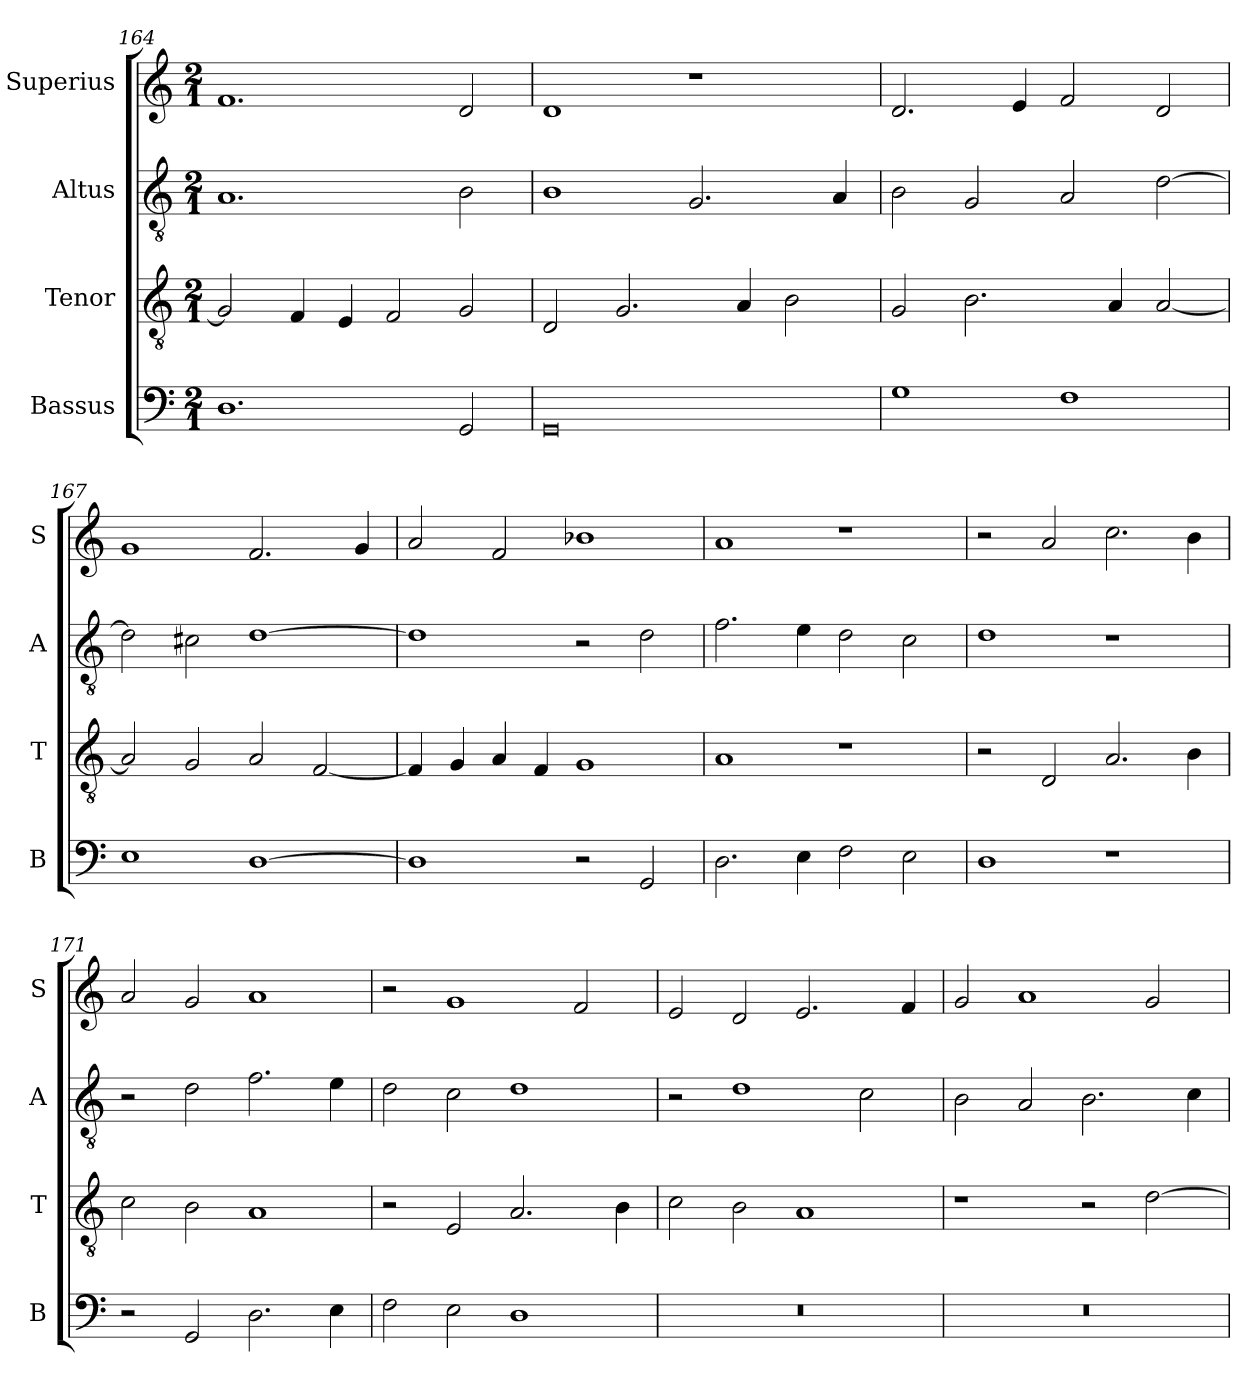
**kern	**kern	**kern	**kern
*part4	*part3	*part2	*part1
*staff4	*staff3	*staff2	*staff1
*I"Bassus	*I"Tenor	*I"Altus	*I"Superius
*I'B	*I'T	*I'A	*I'S
*clefF4	*clefGv2	*clefGv2	*clefG2
*k[]	*k[]	*k[]	*k[]
*C:	*C:	*C:	*C:
*M2/1	*M2/1	*M2/1	*M2/1
=164	=164	=164	=164
1.D	2G]	1.A	1.f
.	4F	.	.
.	4E	.	.
.	2F	.	.
2GG	2G	2B	2d
=165	=165	=165	=165
0GG	2D	1B	1d
.	2.G	.	.
.	.	2.G	1r
.	4A	.	.
.	2B	.	.
.	.	4A	.
=166	=166	=166	=166
1G	2G	2B	2.d
.	2.B	2G	.
.	.	.	4e
1F	.	2A	2f
.	4A	.	.
.	[2A	[2d	2d
=167	=167	=167	=167
1E	2A]	2d]	1g
.	2G	2c#X	.
[1D	2A	[1d	2.f
.	[2F	.	.
.	.	.	4g
=168	=168	=168	=168
1D]	4F]	1d]	2a
.	4G	.	.
.	4A	.	2f
.	4F	.	.
2r	1G	2r	1b-X
2GG	.	2d	.
=169	=169	=169	=169
2.D	1A	2.f	1a
4E	.	4e	.
2F	1r	2d	1r
2E	.	2c	.
=170	=170	=170	=170
1D	2r	1d	2r
.	2D	.	2a
1r	2.A	1r	2.cc
.	4B	.	4b
=171	=171	=171	=171
2r	2c	2r	2a
2GG	2B	2d	2g
2.D	1A	2.f	1a
4E	.	4e	.
=172	=172	=172	=172
2F	2r	2d	2r
2E	2E	2c	1g
1D	2.A	1d	.
.	.	.	2f
.	4B	.	.
=173	=173	=173	=173
0r	2c	2r	2e
.	2B	1d	2d
.	1A	.	2.e
.	.	2c	.
.	.	.	4f
=174	=174	=174	=174
0r	1r	2B	2g
.	.	2A	1a
.	2r	2.B	.
.	[2d	.	2g
.	.	4c	.
=	=	=	=
*-	*-	*-	*-
